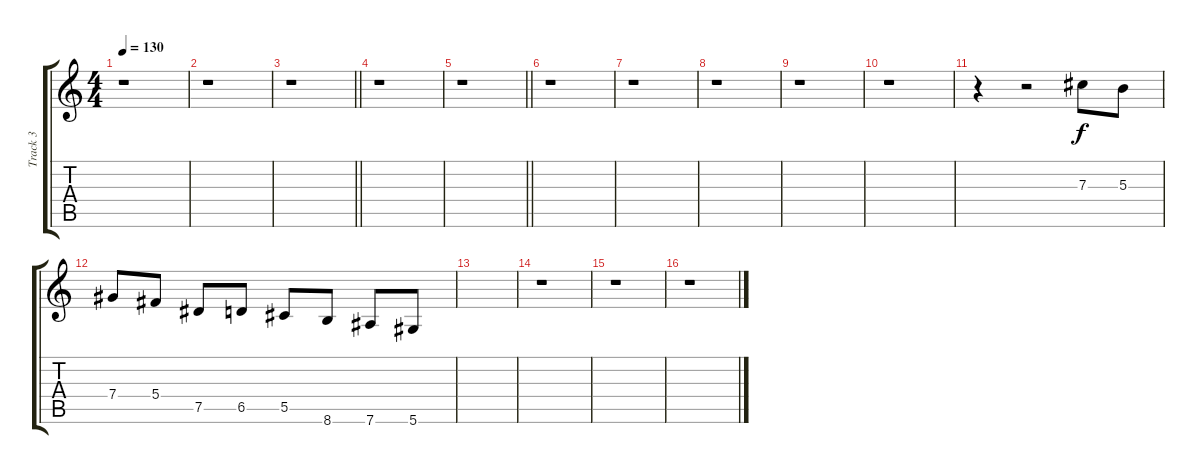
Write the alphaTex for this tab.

\track ("Track 3" "Track 3") {instrument distortionguitar}
\staff {score tabs}
\tuning (Eb4 Bb3 Gb3 Db3 Ab2 Eb2) {hide}
\ts (4 4)
\tempo 130
\clef g2
\ks c
r.1{dy f} |
r.1 |
\barLineRight lightlight
r.1 |
r.1 |
\barLineRight lightlight
r.1 |
r.1 |
r.1 |
r.1 |
r.1 |
r.1 |
r.4 r.2 7.3.8 5.3.8 |
7.4.8 5.4.8 7.5.8 6.5.8 5.5.8 8.6.8 7.6.8 5.6.8 |
|
r.1 |
r.1 |
r.1
